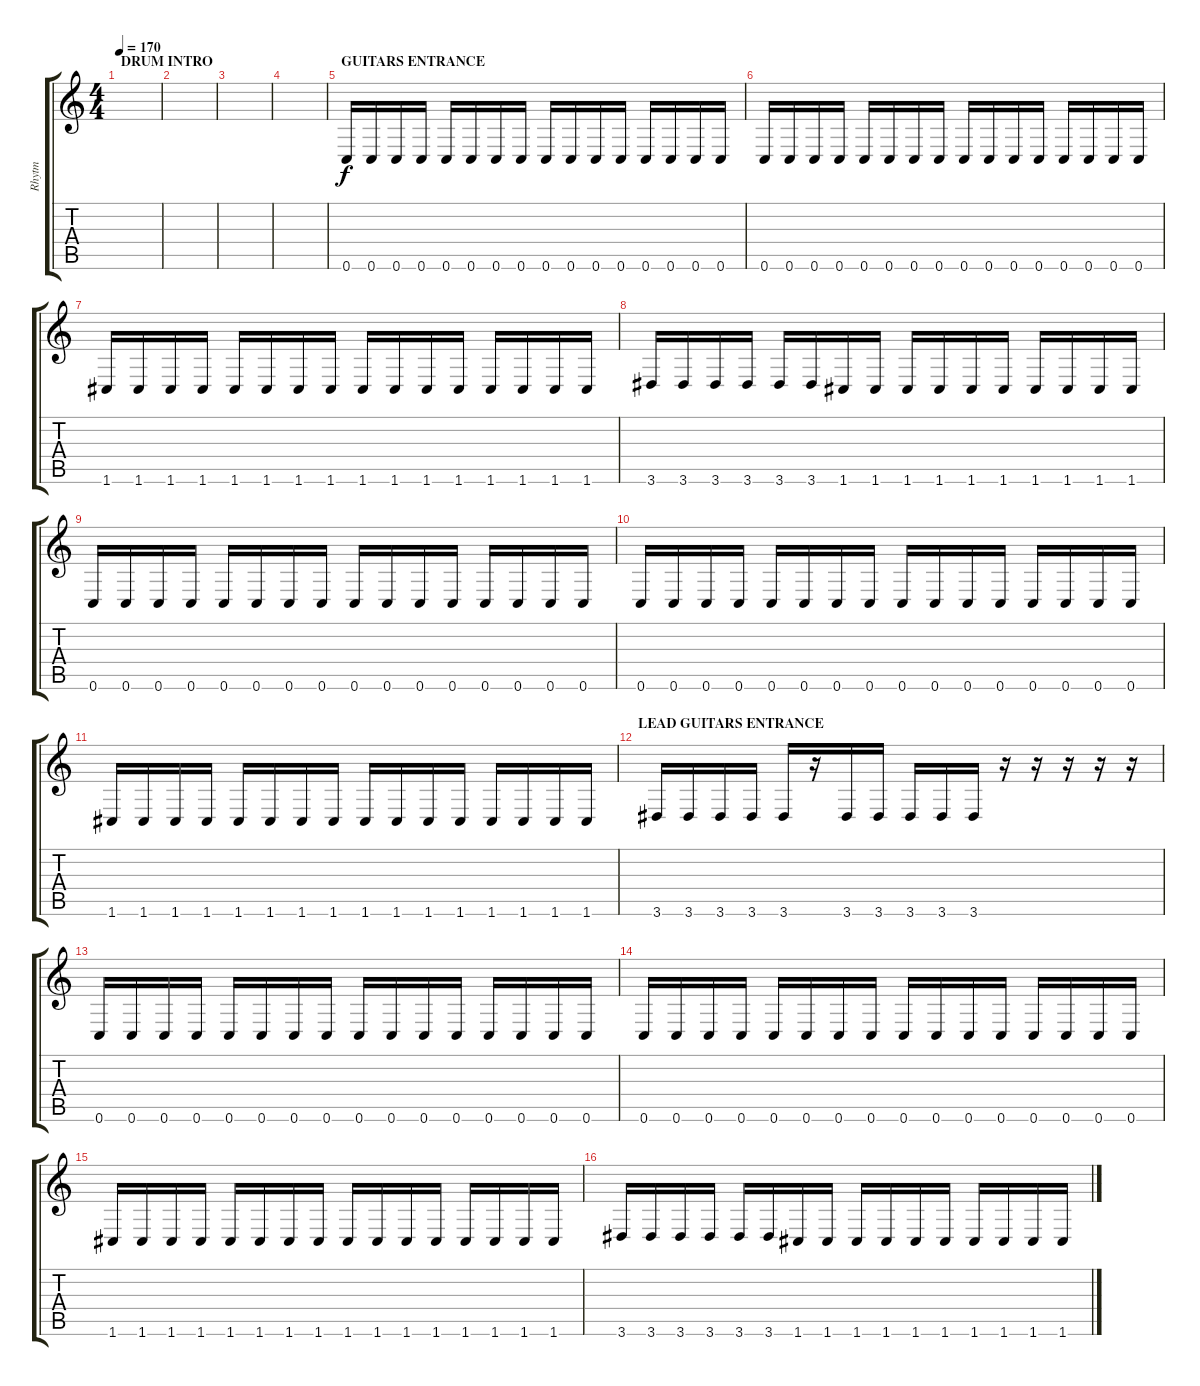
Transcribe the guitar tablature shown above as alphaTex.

\track ("Rhytm" "Rhytm") {instrument distortionguitar}
\staff {score tabs}
\tuning (D4 A3 F3 C3 G2 C2) {hide}
\ts (4 4)
\section ("" "DRUM INTRO")
\tempo 170
\clef g2
\ks c
|
|
|
|
\section ("" "GUITARS ENTRANCE")
0.6.16 0.6.16 0.6.16 0.6.16 0.6.16 0.6.16 0.6.16 0.6.16 0.6.16 0.6.16 0.6.16 0.6.16 0.6.16 0.6.16 0.6.16 0.6.16 |
0.6.16 0.6.16 0.6.16 0.6.16 0.6.16 0.6.16 0.6.16 0.6.16 0.6.16 0.6.16 0.6.16 0.6.16 0.6.16 0.6.16 0.6.16 0.6.16 |
1.6.16 1.6.16 1.6.16 1.6.16 1.6.16 1.6.16 1.6.16 1.6.16 1.6.16 1.6.16 1.6.16 1.6.16 1.6.16 1.6.16 1.6.16 1.6.16 |
3.6.16 3.6.16 3.6.16 3.6.16 3.6.16 3.6.16 1.6.16 1.6.16 1.6.16 1.6.16 1.6.16 1.6.16 1.6.16 1.6.16 1.6.16 1.6.16 |
0.6.16 0.6.16 0.6.16 0.6.16 0.6.16 0.6.16 0.6.16 0.6.16 0.6.16 0.6.16 0.6.16 0.6.16 0.6.16 0.6.16 0.6.16 0.6.16 |
0.6.16 0.6.16 0.6.16 0.6.16 0.6.16 0.6.16 0.6.16 0.6.16 0.6.16 0.6.16 0.6.16 0.6.16 0.6.16 0.6.16 0.6.16 0.6.16 |
1.6.16 1.6.16 1.6.16 1.6.16 1.6.16 1.6.16 1.6.16 1.6.16 1.6.16 1.6.16 1.6.16 1.6.16 1.6.16 1.6.16 1.6.16 1.6.16 |
\section ("" "LEAD GUITARS ENTRANCE")
3.6.16 3.6.16 3.6.16 3.6.16 3.6.16 r.16 3.6.16 3.6.16 3.6.16 3.6.16 3.6.16 r.16 r.16 r.16 r.16 r.16 |
0.6.16 0.6.16 0.6.16 0.6.16 0.6.16 0.6.16 0.6.16 0.6.16 0.6.16 0.6.16 0.6.16 0.6.16 0.6.16 0.6.16 0.6.16 0.6.16 |
0.6.16 0.6.16 0.6.16 0.6.16 0.6.16 0.6.16 0.6.16 0.6.16 0.6.16 0.6.16 0.6.16 0.6.16 0.6.16 0.6.16 0.6.16 0.6.16 |
1.6.16 1.6.16 1.6.16 1.6.16 1.6.16 1.6.16 1.6.16 1.6.16 1.6.16 1.6.16 1.6.16 1.6.16 1.6.16 1.6.16 1.6.16 1.6.16 |
3.6.16 3.6.16 3.6.16 3.6.16 3.6.16 3.6.16 1.6.16 1.6.16 1.6.16 1.6.16 1.6.16 1.6.16 1.6.16 1.6.16 1.6.16 1.6.16
